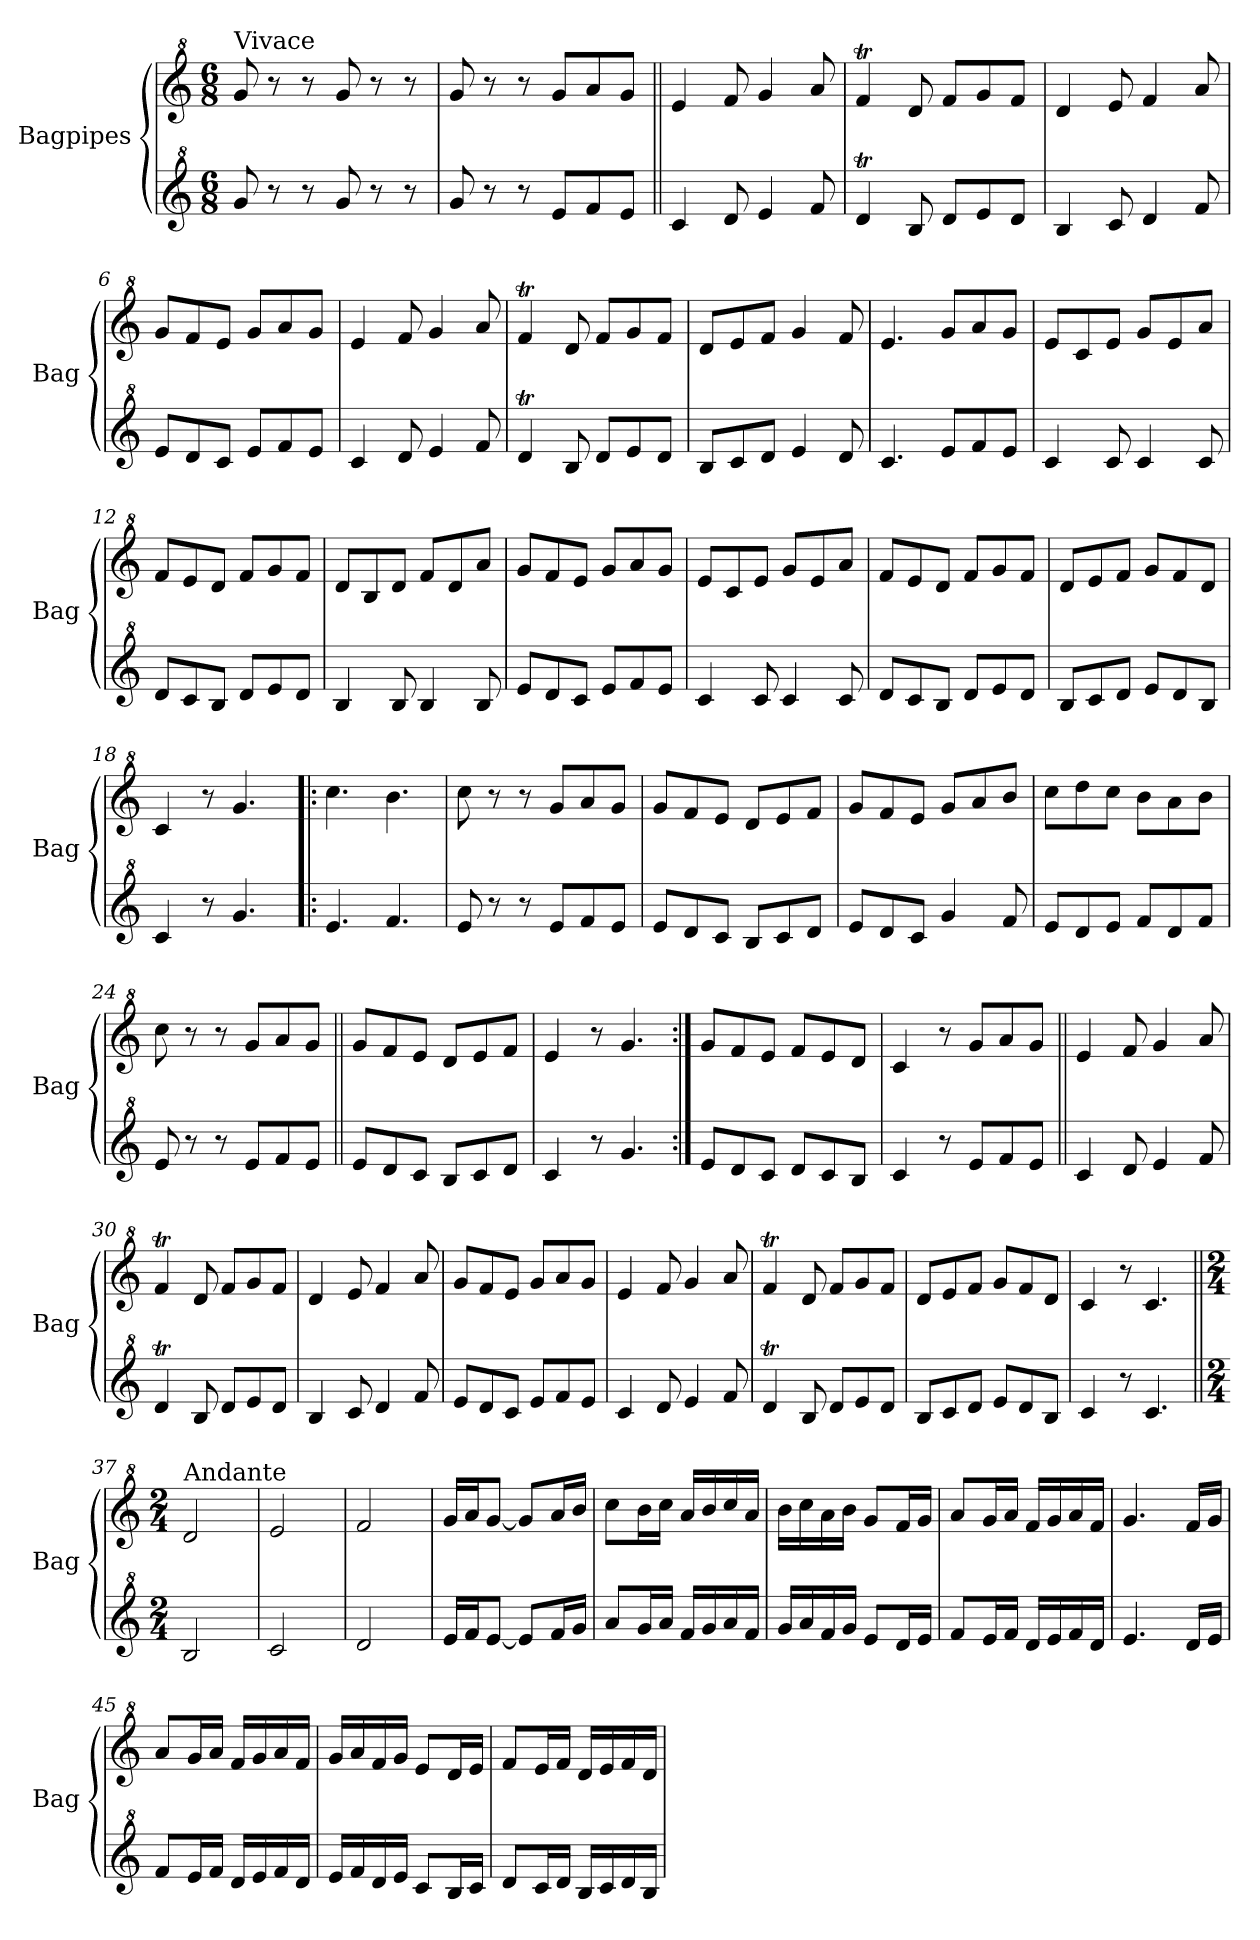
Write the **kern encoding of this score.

**kern	**kern
*part2	*part1
*staff2	*staff1
*I"Bagpipes	*I"Bagpipes
*I'Bag	*I'Bag
*clefG^2	*clefG^2
*k[]	*k[]
*C:	*C:
*M6/8	*M6/8
=1	=1
!	!LO:TX:a:t=Vivace
8gg/	8gg/
8r	8r
8r	8r
8gg/	8gg/
8r	8r
8r	8r
=2	=2
8gg/	8gg/
8r	8r
8r	8r
8ee/L	8gg/L
8ff/	8aa/
8ee/J	8gg/J
=3||	=3||
4cc/	4ee/
8dd/	8ff/
4ee/	4gg/
8ff/	8aa/
=4	=4
4ddT/	4ffT/
8b/	8dd/
8dd/L	8ff/L
8ee/	8gg/
8dd/J	8ff/J
=5	=5
4b/	4dd/
8cc/	8ee/
4dd/	4ff/
8ff/	8aa/
=6	=6
8ee/L	8gg/L
8dd/	8ff/
8cc/J	8ee/J
8ee/L	8gg/L
8ff/	8aa/
8ee/J	8gg/J
=7	=7
4cc/	4ee/
8dd/	8ff/
4ee/	4gg/
8ff/	8aa/
!!LO:LB:g=z
=8	=8
4ddT/	4ffT/
8b/	8dd/
8dd/L	8ff/L
8ee/	8gg/
8dd/J	8ff/J
=9	=9
8b/L	8dd/L
8cc/	8ee/
8dd/J	8ff/J
4ee/	4gg/
8dd/	8ff/
=10	=10
4.cc/	4.ee/
8ee/L	8gg/L
8ff/	8aa/
8ee/J	8gg/J
=11	=11
4cc/	8ee/L
.	8cc/
8cc/	8ee/J
4cc/	8gg/L
.	8ee/
8cc/	8aa/J
=12	=12
8dd/L	8ff/L
8cc/	8ee/
8b/J	8dd/J
8dd/L	8ff/L
8ee/	8gg/
8dd/J	8ff/J
=13	=13
4b/	8dd/L
.	8b/
8b/	8dd/J
4b/	8ff/L
.	8dd/
8b/	8aa/J
=14	=14
8ee/L	8gg/L
8dd/	8ff/
8cc/J	8ee/J
8ee/L	8gg/L
8ff/	8aa/
8ee/J	8gg/J
!!LO:LB:g=z
=15	=15
4cc/	8ee/L
.	8cc/
8cc/	8ee/J
4cc/	8gg/L
.	8ee/
8cc/	8aa/J
=16	=16
8dd/L	8ff/L
8cc/	8ee/
8b/J	8dd/J
8dd/L	8ff/L
8ee/	8gg/
8dd/J	8ff/J
=17	=17
8b/L	8dd/L
8cc/	8ee/
8dd/J	8ff/J
8ee/L	8gg/L
8dd/	8ff/
8b/J	8dd/J
=18	=18
4cc/	4cc/
8r	8r
4.gg/	4.gg/
=19!|:	=19!|:
4.ee/	4.ccc\
4.ff/	4.bb\
=20	=20
8ee/	8ccc\
8r	8r
8r	8r
8ee/L	8gg/L
8ff/	8aa/
8ee/J	8gg/J
=21	=21
8ee/L	8gg/L
8dd/	8ff/
8cc/J	8ee/J
8b/L	8dd/L
8cc/	8ee/
8dd/J	8ff/J
=22	=22
8ee/L	8gg/L
8dd/	8ff/
8cc/J	8ee/J
4gg/	8gg/L
.	8aa/
8ff/	8bb/J
!!LO:LB:g=z
=23	=23
8ee/L	8ccc\L
8dd/	8ddd\
8ee/J	8ccc\J
8ff/L	8bb\L
8dd/	8aa\
8ff/J	8bb\J
=24	=24
8ee/	8ccc\
8r	8r
8r	8r
8ee/L	8gg/L
8ff/	8aa/
8ee/J	8gg/J
=25||	=25||
8ee/L	8gg/L
8dd/	8ff/
8cc/J	8ee/J
8b/L	8dd/L
8cc/	8ee/
8dd/J	8ff/J
=26	=26
4cc/	4ee/
8r	8r
4.gg/	4.gg/
=27:|!	=27:|!
8ee/L	8gg/L
8dd/	8ff/
8cc/J	8ee/J
8dd/L	8ff/L
8cc/	8ee/
8b/J	8dd/J
=28	=28
4cc/	4cc/
8r	8r
8ee/L	8gg/L
8ff/	8aa/
8ee/J	8gg/J
=29||	=29||
4cc/	4ee/
8dd/	8ff/
4ee/	4gg/
8ff/	8aa/
=30	=30
4ddT/	4ffT/
8b/	8dd/
8dd/L	8ff/L
8ee/	8gg/
8dd/J	8ff/J
!!LO:LB:g=z
=31	=31
4b/	4dd/
8cc/	8ee/
4dd/	4ff/
8ff/	8aa/
=32	=32
8ee/L	8gg/L
8dd/	8ff/
8cc/J	8ee/J
8ee/L	8gg/L
8ff/	8aa/
8ee/J	8gg/J
=33	=33
4cc/	4ee/
8dd/	8ff/
4ee/	4gg/
8ff/	8aa/
=34	=34
4ddT/	4ffT/
8b/	8dd/
8dd/L	8ff/L
8ee/	8gg/
8dd/J	8ff/J
=35	=35
8b/L	8dd/L
8cc/	8ee/
8dd/J	8ff/J
8ee/L	8gg/L
8dd/	8ff/
8b/J	8dd/J
=36	=36
4cc/	4cc/
8r	8r
4.cc/	4.cc/
=37||	=37||
*M2/4	*M2/4
!	!LO:TX:a:t=Andante
2b/	2dd/
=38	=38
2cc/	2ee/
=39	=39
2dd/	2ff/
=40	=40
16ee/LL	16gg/LL
16ff/J	16aa/J
[8ee/J	[8gg/J
8ee/L]	8gg/L]
16ff/L	16aa/L
16gg/JJ	16bb/JJ
!!LO:LB:g=z
=41	=41
8aa/L	8ccc\L
16gg/L	16bb\L
16aa/JJ	16ccc\JJ
16ff/LL	16aa/LL
16gg/	16bb/
16aa/	16ccc/
16ff/JJ	16aa/JJ
=42	=42
16gg/LL	16bb\LL
16aa/	16ccc\
16ff/	16aa\
16gg/JJ	16bb\JJ
8ee/L	8gg/L
16dd/L	16ff/L
16ee/JJ	16gg/JJ
=43	=43
8ff/L	8aa/L
16ee/L	16gg/L
16ff/JJ	16aa/JJ
16dd/LL	16ff/LL
16ee/	16gg/
16ff/	16aa/
16dd/JJ	16ff/JJ
=44	=44
4.ee/	4.gg/
16dd/LL	16ff/LL
16ee/JJ	16gg/JJ
=45	=45
8ff/L	8aa/L
16ee/L	16gg/L
16ff/JJ	16aa/JJ
16dd/LL	16ff/LL
16ee/	16gg/
16ff/	16aa/
16dd/JJ	16ff/JJ
=46	=46
16ee/LL	16gg/LL
16ff/	16aa/
16dd/	16ff/
16ee/JJ	16gg/JJ
8cc/L	8ee/L
16b/L	16dd/L
16cc/JJ	16ee/JJ
=47	=47
8dd/L	8ff/L
16cc/L	16ee/L
16dd/JJ	16ff/JJ
16b/LL	16dd/LL
16cc/	16ee/
16dd/	16ff/
16b/JJ	16dd/JJ
=	=
*-	*-
